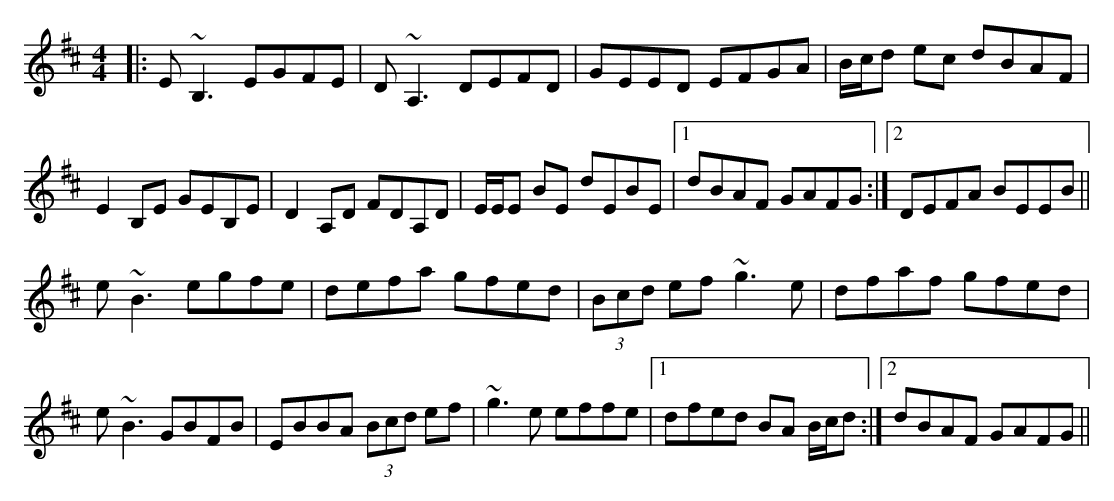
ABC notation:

X:1
M:4/4
K:Edor
|:E~B,3 EGFE|D~A,3 DEFD|GEED EFGA|B/c/d ec dBAF|
E2 B,E GEB,E|D2 A,D FDA,D|E/E/E BE dEBE|1 dBAF GAFG:|2 DEFA BEEB||
e~B3 egfe|defa gfed|(3Bcd ef ~g3e|dfaf gfed|
e~B3 GBFB|EBBA (3Bcd ef|~g3e effe|1 dfed BA B/c/d:|2 dBAF GAFG||
